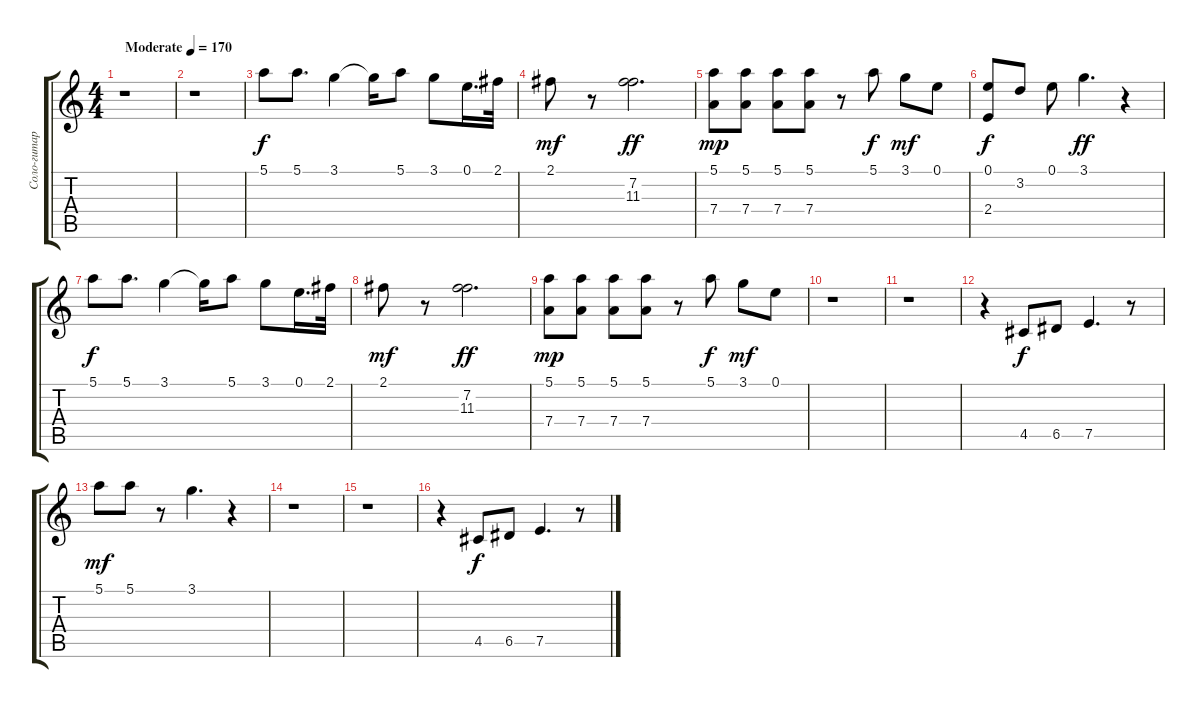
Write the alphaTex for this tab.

\track ("Соло-гитара" "Соло-гитар") {instrument overdrivenguitar}
\staff {score tabs}
\tuning (E4 B3 G3 D3 A2 E2) {hide}
\ts (4 4)
\tempo (170 "Moderate")
\clef g2
\ks c
r.1{dy f instrument overdrivenguitar} |
r.1 |
5.1.8 5.1.8{d} 3.1.4 3.1{t}.16 5.1.8 3.1.8 0.1.16{d} 2.1.32 |
2.1.8{dy mf} r.8 (7.2 11.3).2{d dy ff} |
(5.1 7.4).8{dy mp} (5.1 7.4).8 (5.1 7.4).8 (5.1 7.4).8 r.8 5.1.8{dy f} 3.1.8{dy mf} 0.1.8 |
(0.1 2.4).8{dy f} 3.2.8 0.1.8 3.1.4{d dy ff} r.4 |
5.1.8{dy f} 5.1.8{d} 3.1.4 3.1{t}.16 5.1.8 3.1.8 0.1.16{d} 2.1.32 |
2.1.8{dy mf} r.8 (7.2 11.3).2{d dy ff} |
(5.1 7.4).8{dy mp} (5.1 7.4).8 (5.1 7.4).8 (5.1 7.4).8 r.8 5.1.8{dy f} 3.1.8{dy mf} 0.1.8 |
r.1 |
r.1 |
r.4 4.5.8{dy f volume 8} 6.5.8 7.5.4{d} r.8 |
5.1.8{dy mf} 5.1.8 r.8 3.1.4{d} r.4 |
r.1 |
r.1 |
r.4 4.5.8{dy f volume 8} 6.5.8 7.5.4{d} r.8
